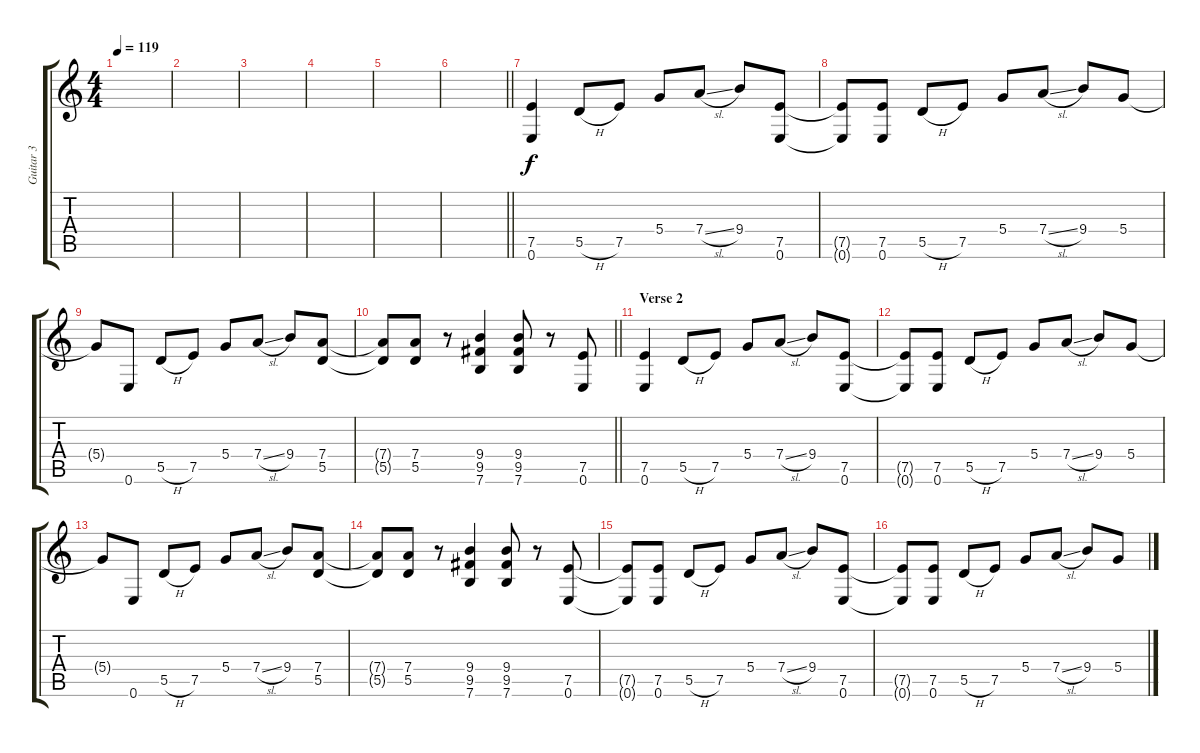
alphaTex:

\track ("Guitar 3" "Guitar 3") {instrument distortionguitar}
\staff {score tabs}
\tuning (E4 B3 G3 D3 A2 E2) {hide}
\ts (4 4)
\tempo 119
\clef g2
\ks c
|
|
|
|
|
\barLineRight lightlight
|
(7.5 0.6).4 5.5{h}.8 7.5.8 5.4.8 7.4{sl}.8 9.4.8 (7.5 0.6).8 |
(7.5{t} 0.6{t}).8 (7.5 0.6).8 5.5{h}.8 7.5.8 5.4.8 7.4{sl}.8 9.4.8 5.4.8 |
5.4{t}.8 0.6.8 5.5{h}.8 7.5.8 5.4.8 7.4{sl}.8 9.4.8 (7.4 5.5).8 |
\barLineRight lightlight
(7.4{t} 5.5{t}).8 (7.4 5.5).8 r.8 (9.4 9.5 7.6).4 (9.4 9.5 7.6).8 r.8 (7.5 0.6).8 |
\section ("" "Verse 2")
(7.5 0.6).4 5.5{h}.8 7.5.8 5.4.8 7.4{sl}.8 9.4.8 (7.5 0.6).8 |
(7.5{t} 0.6{t}).8 (7.5 0.6).8 5.5{h}.8 7.5.8 5.4.8 7.4{sl}.8 9.4.8 5.4.8 |
5.4{t}.8 0.6.8 5.5{h}.8 7.5.8 5.4.8 7.4{sl}.8 9.4.8 (7.4 5.5).8 |
(7.4{t} 5.5{t}).8 (7.4 5.5).8 r.8 (9.4 9.5 7.6).4 (9.4 9.5 7.6).8 r.8 (7.5 0.6).8 |
(7.5{t} 0.6{t}).8 (7.5 0.6).8 5.5{h}.8 7.5.8 5.4.8 7.4{sl}.8 9.4.8 (7.5 0.6).8 |
(7.5{t} 0.6{t}).8 (7.5 0.6).8 5.5{h}.8 7.5.8 5.4.8 7.4{sl}.8 9.4.8 5.4.8
